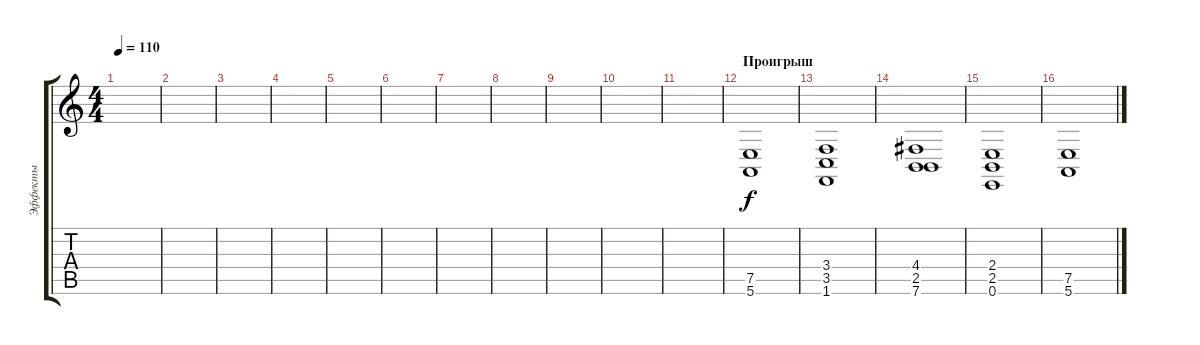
\track ("Эффекты" "Эффекты") {instrument pad2warm}
\staff {score tabs}
\tuning (E4 B3 G3 D3 A2 E2) {hide}
\ts (4 4)
\tempo 110
\clef g2
\ks c
|
|
|
|
|
|
|
|
|
|
|
\section ("" "Проигрыш")
(7.5 5.6).1 |
(3.4 3.5 1.6).1 |
(4.4 2.5 7.6).1 |
(2.4 2.5 0.6).1 |
(7.5 5.6).1
